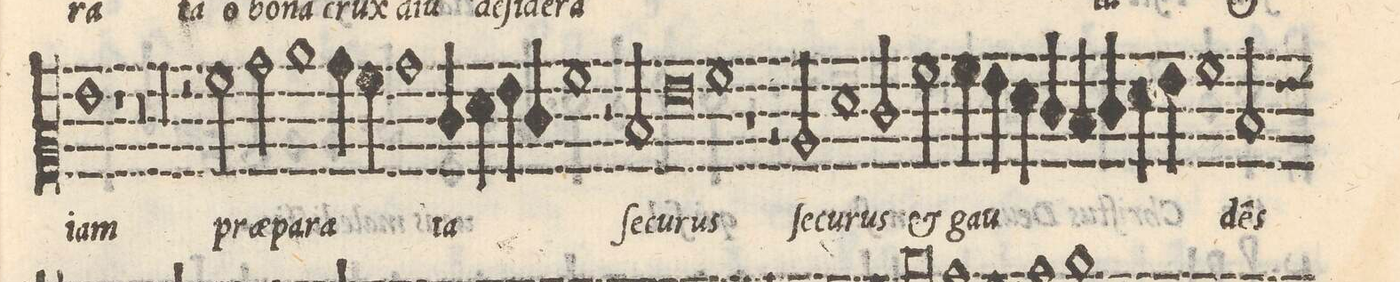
**kern	**text
*I"Altus	*
*clefC2	*
*k[]	*
*met(C|)	*
*M2/1	*
=41-	=41-
1g\	iam
1r	.
=42-	=42-
0r	.
=43-	=43-
00r	.
=44-	=44-
=45-	=45-
2r	.
2a\	prae-
2b\	-pa-
1cc\	-ra-
=46-	=46-
4b\	.
4a\	.
1b\	.
=47-	=47-
4e/	-ta
4fny\	.
4g\	.
4e/	.
1a\	.
=48-	=48-
2r	.
2d/	ſe-
0g\	-cu-
=49-	=49-
1a\	-rus
=50-	=50-
1r	.
2r	.
2c/	ſe-
=51-	=51-
1f\	-cu-
2e/	-rus
2a\	et
=52-	=52-
4a\	gau-
4g\	.
4f\	.
4e/	.
4d/	.
4e/	.
4f\	.
4g\	.
=53-	=53-
1a\	.
2d/	-de(n)s
*custos:g	*
*-	*-
